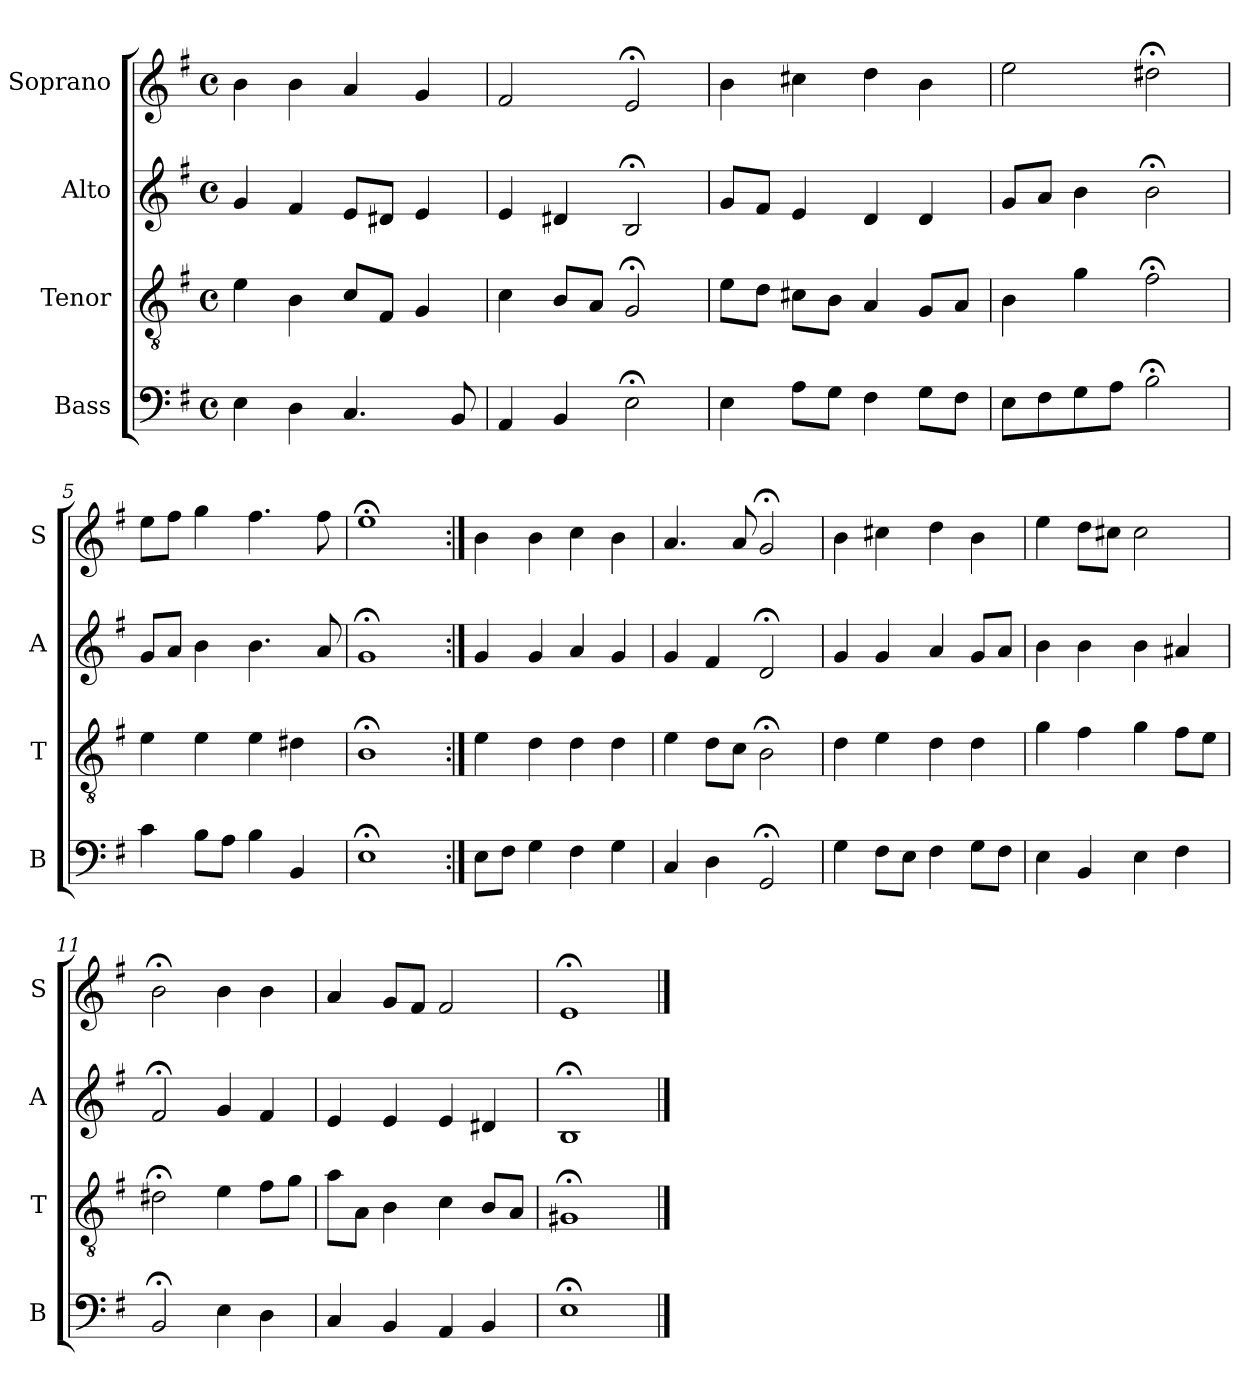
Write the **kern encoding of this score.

**kern	**kern	**kern	**kern
*part4	*part3	*part2	*part1
*staff4	*staff3	*staff2	*staff1
*I"Bass	*I"Tenor	*I"Alto	*I"Soprano
*I'B	*I'T	*I'A	*I'S
*clefF4	*clefGv2	*clefG2	*clefG2
*k[f#]	*k[f#]	*k[f#]	*k[f#]
*e:	*e:	*e:	*e:
*M4/4	*M4/4	*M4/4	*M4/4
*met(c)	*met(c)	*met(c)	*met(c)
*MM100	*MM100	*MM100	*MM100
=1	=1	=1	=1
4E	4e	4g	4b
4D	4B	4f#	4b
4.C	8cL	8eL	4a
.	8F#J	8d#XJ	.
.	4G	4e	4g
8BB	.	.	.
=2	=2	=2	=2
4AA	4c	4e	2f#
4BB	8BL	4d#X	.
.	8AJ	.	.
2E;<	2G;<	2B;<	2e;<
=3	=3	=3	=3
4E	8eL	8gL	4b
.	8dJ	8f#J	.
8AL	8c#XL	4e	4cc#X
8GJ	8BJ	.	.
4F#	4A	4d	4dd
8GL	8GL	4d	4b
8F#J	8AJ	.	.
=4	=4	=4	=4
8EL	4B	8gL	2ee
8F#	.	8aJ	.
8G	4g	4b	.
8AJ	.	.	.
2B;<	2f#;<	2b;<	2dd#X;<
=5	=5	=5	=5
4c	4e	8gL	8eeL
.	.	8aJ	8ff#J
8BL	4e	4b	4gg
8AJ	.	.	.
4B	4e	4.b	4.ff#
4BB	4d#X	.	.
.	.	8a	8ff#
=6	=6	=6	=6
1E;<	1B;<	1g;<	1ee;<
=7:|!	=7:|!	=7:|!	=7:|!
8EL	4e	4g	4b
8F#J	.	.	.
4G	4d	4g	4b
4F#	4d	4a	4cc
4G	4d	4g	4b
=8	=8	=8	=8
4C	4e	4g	4.a
4D	8dL	4f#	.
.	8cJ	.	8a
2GG;<	2B;<	2d;<	2g;<
=9	=9	=9	=9
4G	4d	4g	4b
8F#L	4e	4g	4cc#X
8EJ	.	.	.
4F#	4d	4a	4dd
8GL	4d	8gL	4b
8F#J	.	8aJ	.
=10	=10	=10	=10
4E	4g	4b	4ee
4BB	4f#	4b	8ddL
.	.	.	8cc#XJ
4E	4g	4b	2cc#
4F#	8f#L	4a#X	.
.	8eJ	.	.
=11	=11	=11	=11
2BB;<	2d#X;<	2f#;<	2b;<
4E	4e	4g	4b
4D	8f#L	4f#	4b
.	8gJ	.	.
=12	=12	=12	=12
4C	8aL	4e	4a
.	8AJ	.	.
4BB	4B	4e	8gL
.	.	.	8f#J
4AA	4c	4e	2f#
4BB	8BL	4d#X	.
.	8AJ	.	.
=13	=13	=13	=13
1E;<	1G#X;<	1B;<	1e;<
==	==	==	==
*-	*-	*-	*-
